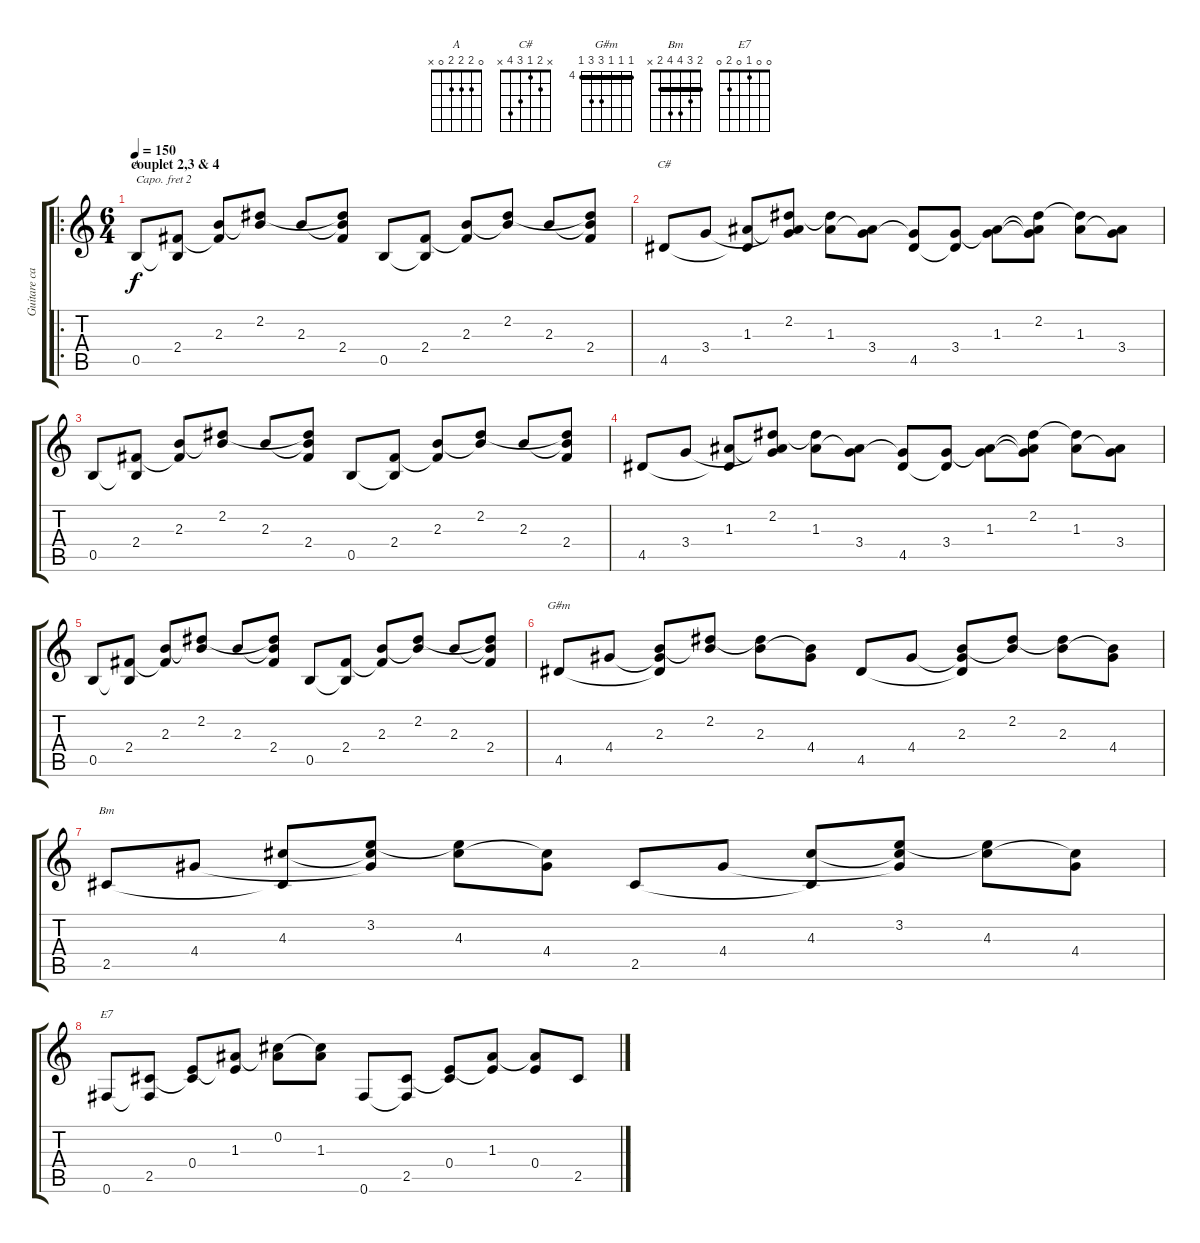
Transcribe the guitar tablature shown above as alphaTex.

\track ("Guitare capo 2" "Guitare ca") {instrument acousticguitarnylon}
\staff {score tabs}
\capo 2
\tuning (E4 B3 G3 D3 A2 E2) {hide}
\chord ("A" 0 2 2 2 0 x)
\chord ("C#" x 2 1 3 4 x)
\chord ("G#m" 4 4 4 6 6 4) {firstfret 4 barre 4}
\chord ("Bm" 2 3 4 4 2 x) {barre 2}
\chord ("E7" 0 0 1 0 2 0)
\ro
\ts (6 4)
\section ("" "couplet 2,3 & 4")
\tempo 150
\clef g2
\ks c
0.5.8{ch "A" dy f} (2.4 0.5{t}).8 (2.3 2.4{t}).8 (2.2 2.3{t}).8 2.3.8 (2.2{t} 2.3{t} 2.4).8 0.5.8 (2.4 0.5{t}).8 (2.3 2.4{t}).8 (2.2 2.3{t}).8 2.3.8 (2.2{t} 2.3{t} 2.4).8 |
4.5.8{ch "C#"} 3.4.8 (1.3 4.5{t}).8 (2.2 1.3{t} 3.4{t}).8 (2.2{t} 1.3).8 (1.3{t} 3.4).8 (3.4{t} 4.5).8 (3.4 4.5{t}).8 (1.3 3.4{t}).8 (2.2 1.3{t} 3.4{t}).8 (2.2{t} 1.3).8 (1.3{t} 3.4).8 |
0.5.8 (2.4 0.5{t}).8 (2.3 2.4{t}).8 (2.2 2.3{t}).8 2.3.8 (2.2{t} 2.3{t} 2.4).8 0.5.8 (2.4 0.5{t}).8 (2.3 2.4{t}).8 (2.2 2.3{t}).8 2.3.8 (2.2{t} 2.3{t} 2.4).8 |
4.5.8 3.4.8 (1.3 4.5{t}).8 (2.2 1.3{t} 3.4{t}).8 (2.2{t} 1.3).8 (1.3{t} 3.4).8 (3.4{t} 4.5).8 (3.4 4.5{t}).8 (1.3 3.4{t}).8 (2.2 1.3{t} 3.4{t}).8 (2.2{t} 1.3).8 (1.3{t} 3.4).8 |
0.5.8 (2.4 0.5{t}).8 (2.3 2.4{t}).8 (2.2 2.3{t}).8 2.3.8 (2.2{t} 2.3{t} 2.4).8 0.5.8 (2.4 0.5{t}).8 (2.3 2.4{t}).8 (2.2 2.3{t}).8 2.3.8 (2.2{t} 2.3{t} 2.4).8 |
4.5.8{ch "G#m"} 4.4.8 (2.3 4.4{t} 4.5{t}).8 (2.2 2.3{t}).8 (2.2{t} 2.3).8 (2.3{t} 4.4).8 4.5.8 4.4.8 (2.3 4.4{t} 4.5{t}).8 (2.2 2.3{t}).8 (2.2{t} 2.3).8 (2.3{t} 4.4).8 |
2.5.8{ch "Bm"} 4.4.8 (4.3 2.5{t}).8 (3.2 4.3{t} 4.4{t}).8 (3.2{t} 4.3).8 (4.3{t} 4.4).8 2.5.8 4.4.8 (4.3 2.5{t}).8 (3.2 4.3{t} 4.4{t}).8 (3.2{t} 4.3).8 (4.3{t} 4.4).8 |
0.6.8{ch "E7"} (2.5 0.6{t}).8 (0.4 2.5{t}).8 (1.3 0.4{t}).8 (0.2 1.3{t}).8 (0.2{t} 1.3).8 0.6.8 (2.5 0.6{t}).8 (0.4 2.5{t}).8 (1.3 0.4{t}).8 (1.3{t} 0.4).8 2.5.8
